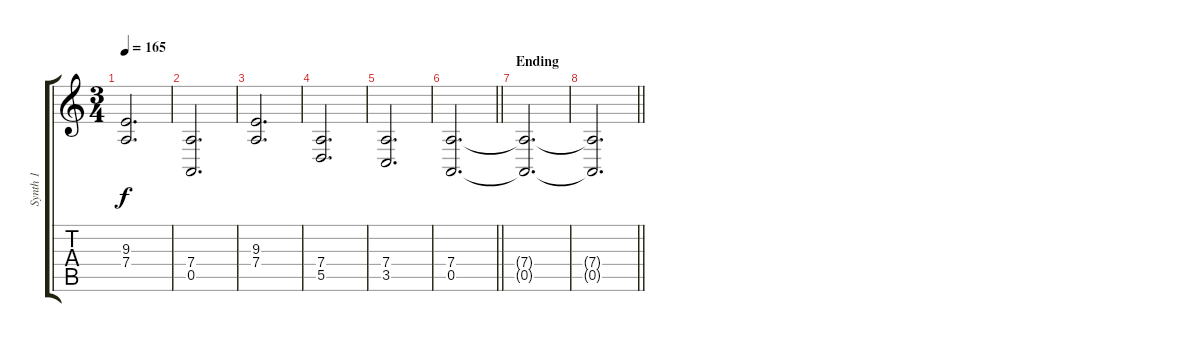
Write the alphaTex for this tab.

\track ("Synth 1" "Synth 1") {instrument stringensemble2}
\staff {score tabs}
\tuning (E4 B3 G3 D3 A2 E2) {hide}
\ts (3 4)
\tempo 165
\clef g2
\ks c
(9.3 7.4).2{d dy f} |
(7.4 0.5).2{d} |
(9.3 7.4).2{d} |
(7.4 5.5).2{d} |
(7.4 3.5).2{d} |
\barLineRight lightlight
(7.4 0.5).2{d volume 13 instrument stringensemble2} |
\section ("" "Ending")
(7.4{t} 0.5{t}).2{d volume 0} |
\barLineRight lightlight
(7.4{t} 0.5{t}).2{d}
